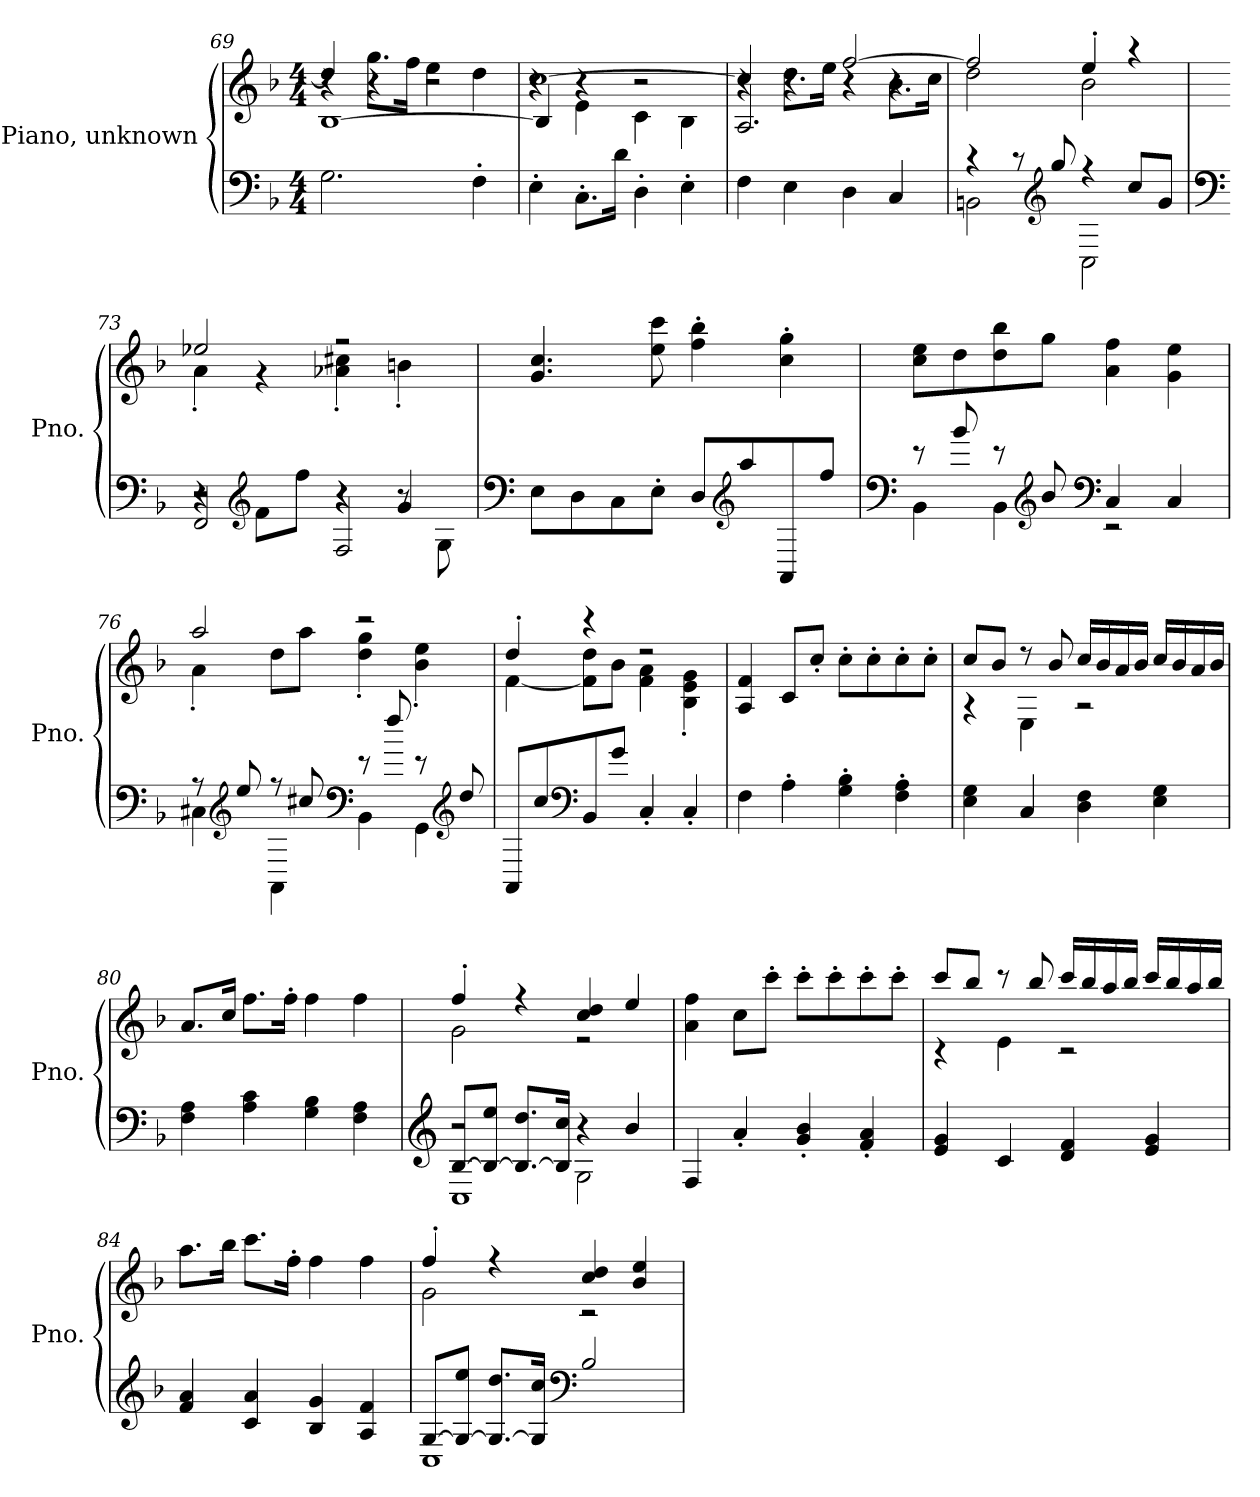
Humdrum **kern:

**kern	**kern
*part1	*part1
*staff2	*staff1
*I"Piano, unknown	*
*I'Pno.	*
*clefF4	*clefG2
*k[b-]	*k[b-]
*M4/4	*M4/4
=69	=69
*	*^
*	*	*^
2.G\	4dd/]	4r	[1B-
.	4r	8.gg\L	.
.	.	16ff\Jk	.
.	2r	4ee\	.
4F'\	.	4dd\	.
=70	=70	=70	=70
4E'\	[1cc	4r	4B-/]
8.C'\L	.	4e\	4r
16d\Jk	.	.	.
4D'\	.	4c\	2r
4E'\	.	4B-\	.
=71	=71	=71	=71
4F\	4cc/]	4r	2.A/
4E\	4r	8.dd\L	.
.	.	16ee\Jk	.
4D\	[2ff/	4r	.
4C/	.	8.b-\L	4r
.	.	16cc\Jk	.
*	*	*v	*v
=72	=72	=72
*^	*	*
4r	2BBn\	2ff/]	2dd\
8r	.	.	.
*clefG2	*	*	*
8gg/	.	.	.
4r	2C\	4ee'/	2b-\
8cc/L	.	4r	.
8g/J	.	.	.
*v	*v	*	*
!!LO:LB:g=z	!!
=73	=73	=73
*clefF4	*	*
*^	*	*
*	*^	*	*
2r	4r	2FF/	2ee-X/	4a'\
*clefG2	*	*	*	*
.	8f\L	.	.	4r
.	8ff\J	.	.	.
4r	4r	2F/	2r	4a-X\' 4cc#X\'
4g/	8r	.	.	4bn'\
.	8G\	.	.	.
*v	*v	*v	*	*
*	*v	*v
=74	=74
*clefF4	*
8E\L	4.g/ 4.cc/
8D\	.
8C\	.
8E'\J	8ee\ 8ccc\
8D/L	4ff\' 4bb-\'
*clefG2	*
8aa/	.
8AA/	4cc\' 4gg\'
8ff/J	.
=75	=75
*clefF4	*
*^	*
8r	4BB-\	8cc\ 8ee\L
8b-/	.	8dd\
8r	4BB-\	8dd\ 8bb-\
*clefG2	*	*
8b-/	.	8gg\J
*clefF4	*	*
4C/	2r	4a\ 4ff\
4C/	.	4g\ 4ee\
!!LO:LB:g=z
=76	=76	=76
*	*	*^
8r	4C#X\	2aa/	4a'\
*clefG2	*	*	*
8ee/	.	.	.
8r	4AA\	.	8dd\L
8cc#X/	.	.	8aa\J
*clefF4	*	*	*
8r	4BB-\	2r	4dd\' 4gg\'
8ff/	.	.	.
8r	4GG\	.	4b-\' 4ee\'
*clefG2	*	*	*
8dd/	.	.	.
*v	*v	*	*
=77	=77	=77
8AA/L	4dd'/	[4f\
8cc/	.	.
*clefF4	*	*
8BB-/	4r	8f\] 8dd\L
8g/J	.	8b-\J
4C'/	2r	4f\ 4a\
4C'/	.	4B-\' 4e\' 4g\'
*	*v	*v
=78	=78
4F\	4A/ 4f/
4A'\	8c/L
.	8cc'/J
4G\' 4B-\'	8cc'\L
.	8cc'\
4F\' 4A\'	8cc'\
.	8cc'\J
!!LO:PB:g=z
=79	=79
*	*^
4E\ 4G\	8cc/L	4r
.	8b-/J	.
4C/	8r	4E\
.	8b-/	.
4D\ 4F\	16cc/LL	2r
.	16b-/	.
.	16a/	.
.	16b-/JJ	.
4E\ 4G\	16cc/LL	.
.	16b-/	.
.	16a/	.
.	16b-/JJ	.
*	*v	*v
=80	=80
4F\ 4A\	8.a/L
.	16cc/Jk
4A\ 4c\	8.ff\L
.	16ff'\Jk
4G\ 4B-\	4ff\
4F\ 4A\	4ff\
=81	=81
*clefG2	*
*^	*^
*	*^	*	*
[8B-/L	2r	1C	4ff'/	2g\
8B-/_ 8ee/J	.	.	.	.
8.B-/_ 8.dd/L	.	.	4r	.
16B-/] 16cc/Jk	.	.	.	.
4r	2G\	.	4cc/ 4dd/	2r
4b-/	.	.	4ee/	.
*v	*v	*v	*	*
*	*v	*v
=82	=82
4F/	4a\ 4ff\
4a'/	8cc\L
.	8ccc'\J
4g/' 4b-/'	8ccc'\L
.	8ccc'\
4f/' 4a/'	8ccc'\
.	8ccc'\J
!!LO:LB:g=z
=83	=83
*	*^
4e/ 4g/	8ccc/L	4r
.	8bb-/J	.
4c/	8r	4e\
.	8bb-/	.
4d/ 4f/	16ccc/LL	2r
.	16bb-/	.
.	16aa/	.
.	16bb-/JJ	.
4e/ 4g/	16ccc/LL	.
.	16bb-/	.
.	16aa/	.
.	16bb-/JJ	.
*	*v	*v
=84	=84
4f/ 4a/	8.aa\L
.	16bb-\Jk
4c/ 4a/	8.ccc\L
.	16ff'\Jk
4B-/ 4g/	4ff\
4A/ 4f/	4ff\
=85	=85
*^	*^
[8G/L	1C	4ff'/	2g\
8G/_ 8ee/J	.	.	.
8.G/_ 8.dd/L	.	4r	.
16G/] 16cc/Jk	.	.	.
*clefF4	*	*	*
2B-/	.	4cc/ 4dd/	2r
.	.	4b-/ 4ee/	.
*v	*v	*	*
*	*v	*v
=	=
*-	*-
